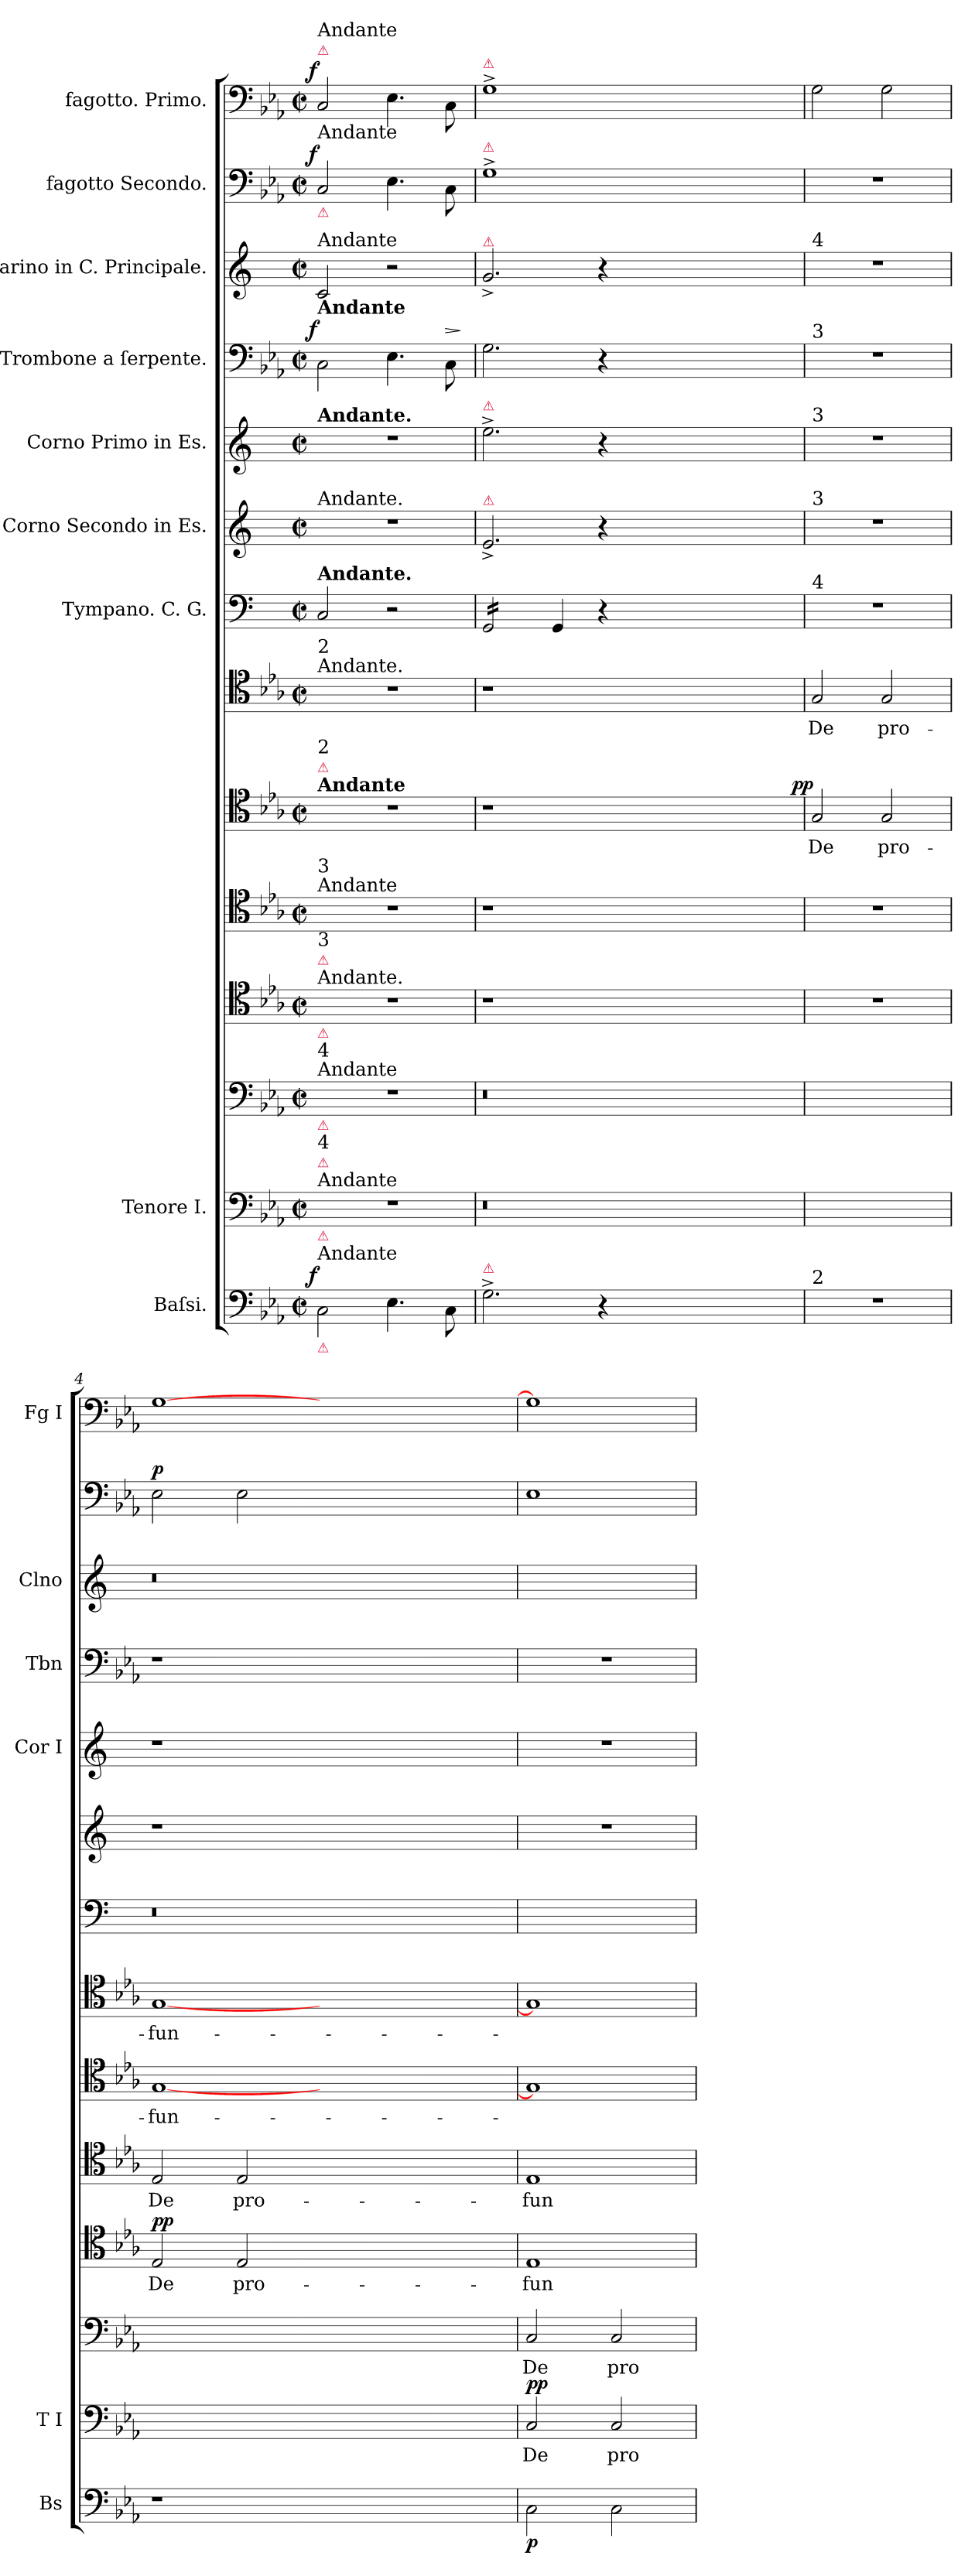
**kern	**dynam	**kern	**text	**kern	**text	**kern	**text	**kern	**text	**kern	**text	**kern	**text	**dynam	**kern	**kern	**kern	**kern	**dynam	**kern	**kern	**dynam	**kern	**dynam
*part9	*part9	*part8	*part8	*part8	*part8	*part8	*part8	*part8	*part8	*part8	*part8	*part8	*part8	*part8	*part7	*part6	*part5	*part4	*part4	*part3	*part2	*part2	*part1	*part1
*staff14	*staff14	*staff13	*staff13	*staff12	*staff12	*staff11	*staff11	*staff10	*staff10	*staff9	*staff9	*staff8	*staff8	*staff8/9/10/11/12/13	*staff7	*staff6	*staff5	*staff4	*staff4	*staff3	*staff2	*staff2	*staff1	*staff1
*I"Baſsi.	*	*I"Tenore I.	*	*	*	*	*	*	*	*	*	*	*	*	*I"Tympano. C. G.	*I"Corno Secondo in Es.	*I"Corno Primo in Es.	*I"Trombone a ſerpente.	*	*I"Clarino in C. Principale.	*I"fagotto Secondo.	*	*I"fagotto. Primo.	*
*I'Bs	*	*I'T I	*	*	*	*	*	*	*	*	*	*	*	*	*	*	*I'Cor I	*I'Tbn	*	*I'Clno	*	*	*I'Fg I	*
*clefF4	*	*clefF4	*	*clefF4	*	*clefC4	*	*clefC4	*	*clefC4	*	*clefC4	*	*	*clefF4	*clefG2	*clefG2	*clefF4	*	*clefG2	*clefF4	*	*clefF4	*
*	*	*	*	*	*	*	*	*	*	*	*	*	*	*	*	*ITrd5c9	*ITrd5c9	*	*	*	*	*	*	*
*k[b-e-a-]	*	*k[b-e-a-]	*	*k[b-e-a-]	*	*k[b-e-a-]	*	*k[b-e-a-]	*	*k[b-e-a-]	*	*k[b-e-a-]	*	*	*k[]	*k[b-e-a-]	*k[b-e-a-]	*k[b-e-a-]	*	*k[]	*k[b-e-a-]	*	*k[b-e-a-]	*
*E-:	*	*E-:	*	*E-:	*	*E-:	*	*E-:	*	*E-:	*	*E-:	*	*	*	*E-:	*E-:	*E-:	*	*	*E-:	*	*E-:	*
*M2/2	*	*M2/2	*	*M2/2	*	*M2/2	*	*M2/2	*	*M2/2	*	*M2/2	*	*	*M2/2	*M2/2	*M2/2	*M2/2	*	*M2/2	*M2/2	*	*M2/2	*
*met(c|)	*	*met(c|)	*	*met(c|)	*	*met(c|)	*	*met(c|)	*	*met(c|)	*	*met(c|)	*	*	*met(c|)	*met(c|)	*met(c|)	*met(c|)	*	*met(c|)	*met(c|)	*	*met(c|)	*
=1	=1	=1	=1	=1	=1	=1	=1	=1	=1	=1	=1	=1	=1	=1	=1	=1	=1	=1	=1	=1	=1	=1	=1	=1
!	!	!	!	!	!	!	!	!	!	!	!	!	!	!	!	!	!	!	!	!	!	!	!LO:TX:a:color=crimson:t=⚠	!
!	!	!	!	!	!	!	!	!	!	!	!	!	!	!	!	!	!	!	!	!	!	!	!LO:TX:a:t=Andante	!
!	!	!	!	!	!	!	!	!	!	!	!	!	!	!	!	!	!	!	!	!	!LO:TX:b:color=crimson:t=⚠	!	!	!
!	!	!	!	!	!	!	!	!	!	!	!	!	!	!	!	!	!	!	!	!	!LO:TX:a:t=Andante	!	!	!
!	!	!	!	!	!	!	!	!	!	!	!	!	!	!	!	!	!	!	!	!LO:TX:a:t=Andante	!	!	!	!
!	!	!	!	!	!	!	!	!	!	!	!	!	!	!	!	!	!	!LO:TX:a:B:t=Andante	!	!	!	!	!	!
!	!	!	!	!	!	!	!	!	!	!	!	!	!	!	!	!	!LO:TX:a:B:t=Andante.	!	!	!	!	!	!	!
!	!	!	!	!	!	!	!	!	!	!	!	!	!	!	!	!LO:TX:a:t=Andante.	!	!	!	!	!	!	!	!
!	!	!	!	!	!	!	!	!	!	!	!	!	!	!	!LO:TX:a:B:t=Andante.	!	!	!	!	!	!	!	!	!
!	!	!	!	!	!	!	!	!	!	!	!	!LO:TX:a:t=Andante.	!	!	!	!	!	!	!	!	!	!	!	!
!	!	!	!	!	!	!	!	!	!	!	!	!LO:TX:a:t=2	!	!	!	!	!	!	!	!	!	!	!	!
!	!	!	!	!	!	!	!	!	!	!LO:TX:a:B:t=Andante	!	!	!	!	!	!	!	!	!	!	!	!	!	!
!	!	!	!	!	!	!	!	!	!	!LO:TX:a:color=crimson:t=⚠	!	!	!	!	!	!	!	!	!	!	!	!	!	!
!	!	!	!	!	!	!	!	!	!	!LO:TX:a:t=2	!	!	!	!	!	!	!	!	!	!	!	!	!	!
!	!	!	!	!	!	!	!	!LO:TX:a:t=Andante	!	!	!	!	!	!	!	!	!	!	!	!	!	!	!	!
!	!	!	!	!	!	!	!	!LO:TX:a:t=3	!	!	!	!	!	!	!	!	!	!	!	!	!	!	!	!
!	!	!	!	!	!	!LO:TX:a:t=Andante.	!	!	!	!	!	!	!	!	!	!	!	!	!	!	!	!	!	!
!	!	!	!	!	!	!LO:TX:b:color=crimson:t=⚠	!	!	!	!	!	!	!	!	!	!	!	!	!	!	!	!	!	!
!	!	!	!	!	!	!LO:TX:a:color=crimson:t=⚠	!	!	!	!	!	!	!	!	!	!	!	!	!	!	!	!	!	!
!	!	!	!	!	!	!LO:TX:a:t=3	!	!	!	!	!	!	!	!	!	!	!	!	!	!	!	!	!	!
!	!	!	!	!LO:TX:a:t=Andante	!	!	!	!	!	!	!	!	!	!	!	!	!	!	!	!	!	!	!	!
!	!	!	!	!LO:TX:b:color=crimson:t=⚠	!	!	!	!	!	!	!	!	!	!	!	!	!	!	!	!	!	!	!	!
!	!	!	!	!LO:TX:a:t=4	!	!	!	!	!	!	!	!	!	!	!	!	!	!	!	!	!	!	!	!
!	!	!LO:TX:a:t=Andante	!	!	!	!	!	!	!	!	!	!	!	!	!	!	!	!	!	!	!	!	!	!
!	!	!LO:TX:b:color=crimson:t=⚠	!	!	!	!	!	!	!	!	!	!	!	!	!	!	!	!	!	!	!	!	!	!
!	!	!LO:TX:a:color=crimson:t=⚠	!	!	!	!	!	!	!	!	!	!	!	!	!	!	!	!	!	!	!	!	!	!
!	!	!LO:TX:a:t=4	!	!	!	!	!	!	!	!	!	!	!	!	!	!	!	!	!	!	!	!	!	!
!LO:TX:a:t=Andante	!	!	!	!	!	!	!	!	!	!	!	!	!	!	!	!	!	!	!	!	!	!	!	!
!LO:TX:b:color=crimson:t=⚠	!	!	!	!	!	!	!	!	!	!	!	!	!	!	!	!	!	!	!	!	!	!	!	!
!	!LO:DY:a:rj	!	!	!	!	!	!	!	!	!	!	!	!	!	!	!	!	!	!LO:DY:a:rj	!	!	!LO:DY:a:rj	!	!LO:DY:a:rj
2C\	f	1r	.	1r	.	1r	.	1r	.	1r	.	1r	.	.	2C/	1r	1r	2C\	f	2c/	2C/	f	2C/	f
4.E-\	.	.	.	.	.	.	.	.	.	.	.	.	.	.	2r	.	.	4.E-\	.	2r	4.E-\	.	4.E-\	.
!	!	!	!	!	!	!	!	!	!	!	!	!	!	!	!	!	!	!	!LO:HP:a	!	!	!	!	!
8C\	.	.	.	.	.	.	.	.	.	.	.	.	.	.	.	.	.	8C\	>	.	8C\	.	8C\	.
.	.	.	.	.	.	.	.	.	.	.	.	.	.	.	.	.	.	.	]	.	.	.	.	.
=2	=2	=2	=2	=2	=2	=2	=2	=2	=2	=2	=2	=2	=2	=2	=2	=2	=2	=2	=2	=2	=2	=2	=2	=2
!	!	!	!	!	!	!	!	!	!	!	!	!	!	!	!	!	!	!	!	!	!	!	!LO:TX:a:color=crimson:t=⚠	!
!	!	!	!	!	!	!	!	!	!	!	!	!	!	!	!	!	!	!	!	!	!LO:TX:a:color=crimson:t=⚠	!	!	!
!	!	!	!	!	!	!	!	!	!	!	!	!	!	!	!	!	!	!	!	!LO:TX:a:color=crimson:t=⚠	!	!	!	!
!	!	!	!	!	!	!	!	!	!	!	!	!	!	!	!	!	!LO:TX:a:color=crimson:t=⚠	!	!	!	!	!	!	!
!	!	!	!	!	!	!	!	!	!	!	!	!	!	!	!	!LO:TX:a:color=crimson:t=⚠	!	!	!	!	!	!	!	!
!LO:TX:a:color=crimson:t=⚠	!	!	!	!	!	!	!	!	!	!	!	!	!	!	!	!	!	!	!	!	!	!	!	!
*	*	*	*	*	*	*	*	*	*	*	*	*	*	*	*tremolo	*	*	*	*	*	*	*	*	*
2.G^\	.	0.r	.	0.r	.	1r	.	1r	.	1r	.	1r	.	.	16GG/LL	2.G^>/	2.g^\	2.G\	.	2.g^>/	1G^\	.	1G^\	.
.	.	.	.	.	.	.	.	.	.	.	.	.	.	.	16GG/	.	.	.	.	.	.	.	.	.
.	.	.	.	.	.	.	.	.	.	.	.	.	.	.	16GG/	.	.	.	.	.	.	.	.	.
.	.	.	.	.	.	.	.	.	.	.	.	.	.	.	16GG/	.	.	.	.	.	.	.	.	.
.	.	.	.	.	.	.	.	.	.	.	.	.	.	.	16GG/	.	.	.	.	.	.	.	.	.
.	.	.	.	.	.	.	.	.	.	.	.	.	.	.	16GG/	.	.	.	.	.	.	.	.	.
.	.	.	.	.	.	.	.	.	.	.	.	.	.	.	16GG/	.	.	.	.	.	.	.	.	.
.	.	.	.	.	.	.	.	.	.	.	.	.	.	.	16GG/JJ	.	.	.	.	.	.	.	.	.
*	*	*	*	*	*	*	*	*	*	*	*	*	*	*	*Xtremolo	*	*	*	*	*	*	*	*	*
.	.	.	.	.	.	.	.	.	.	.	.	.	.	.	4GG/	.	.	.	.	.	.	.	.	.
4r	.	.	.	.	.	.	.	.	.	.	.	.	.	.	4r	4r	4r	4r	.	4r	.	.	.	.
0ryy	.	.	.	.	.	0ryy	.	0ryy	.	0ryy	.	0ryy	.	.	0ryy	0ryy	0ryy	0ryy	.	0ryy	0ryy	.	0ryy	.
=3	=3	=3	=3	=3	=3	=3	=3	=3	=3	=3	=3	=3	=3	=3	=3	=3	=3	=3	=3	=3	=3	=3	=3	=3
!	!	!	!	!	!	!	!	!	!	!	!	!	!	!	!	!	!	!	!	!LO:TX:a:t=4	!	!	!	!
!	!	!	!	!	!	!	!	!	!	!	!	!	!	!	!	!	!	!LO:TX:a:t=3	!	!	!	!	!	!
!	!	!	!	!	!	!	!	!	!	!	!	!	!	!	!	!	!LO:TX:a:t=3	!	!	!	!	!	!	!
!	!	!	!	!	!	!	!	!	!	!	!	!	!	!	!	!LO:TX:a:t=3	!	!	!	!	!	!	!	!
!	!	!	!	!	!	!	!	!	!	!	!	!	!	!	!LO:TX:a:t=4	!	!	!	!	!	!	!	!	!
!LO:TX:a:t=2	!	!	!	!	!	!	!	!	!	!	!	!	!	!	!	!	!	!	!	!	!	!	!	!
!	!	!	!	!	!	!	!	!	!	!	!	!	!	!LO:DY:a=2:rj	!	!	!	!	!	!	!	!	!	!
1r	.	1ryy	.	1ryy	.	1r	.	1r	.	2G/	De	2G/	De	p p	1r	1r	1r	1r	.	1r	1r	.	2G\	.
.	.	.	.	.	.	.	.	.	.	2G/	pro-	2G/	pro-	.	.	.	.	.	.	.	.	.	2G\	.
=4	=4	=4	=4	=4	=4	=4	=4	=4	=4	=4	=4	=4	=4	=4	=4	=4	=4	=4	=4	=4	=4	=4	=4	=4
!	!	!	!	!	!	!	!	!	!	!	!	!	!	!LO:DY:a=4	!	!	!	!	!	!	!	!	!	!
!	!	!	!	!	!	!	!	!	!	!	!	!	!	!LO:DY:n=1:c=3	!	!	!	!	!	!	!	!LO:DY:a	!	!
1r	.	0.ryy	.	0.ryy	.	2E-/	De	2E-/	De	[1G/	-fun-	[1G/	-fun-	p p	0.r	1r	1r	1r	.	0.r	2E-\	p	[1G\	.
.	.	.	.	.	.	2E-/	pro-	2E-/	pro-	.	.	.	.	.	.	.	.	.	.	.	2E-\	.	.	.
0ryy	.	.	.	.	.	0ryy	.	0ryy	.	0ryy	.	0ryy	.	.	.	0ryy	0ryy	0ryy	.	.	0ryy	.	0ryy	.
=5	=5	=5	=5	=5	=5	=5	=5	=5	=5	=5	=5	=5	=5	=5	=5	=5	=5	=5	=5	=5	=5	=5	=5	=5
!	!	!	!	!	!	!	!	!	!	!	!	!	!	!LO:DY:a=6	!	!	!	!	!	!	!	!	!	!
!	!	!	!	!	!	!	!	!	!	!	!	!	!	!LO:DY:n=1:c=5	!	!	!	!	!	!	!	!	!	!
2C\	p	2C/	De	2C/	De	1E-/	-fun-	1E-/	-fun-	1G/]	.	1G/]	.	p p	1ryy	1r	1r	1r	.	1ryy	1E-\	.	1G\]	.
2C\	.	2C/	pro-	2C/	pro-	.	.	.	.	.	.	.	.	.	.	.	.	.	.	.	.	.	.	.
=	=	=	=	=	=	=	=	=	=	=	=	=	=	=	=	=	=	=	=	=	=	=	=	=
*-	*-	*-	*-	*-	*-	*-	*-	*-	*-	*-	*-	*-	*-	*-	*-	*-	*-	*-	*-	*-	*-	*-	*-	*-
